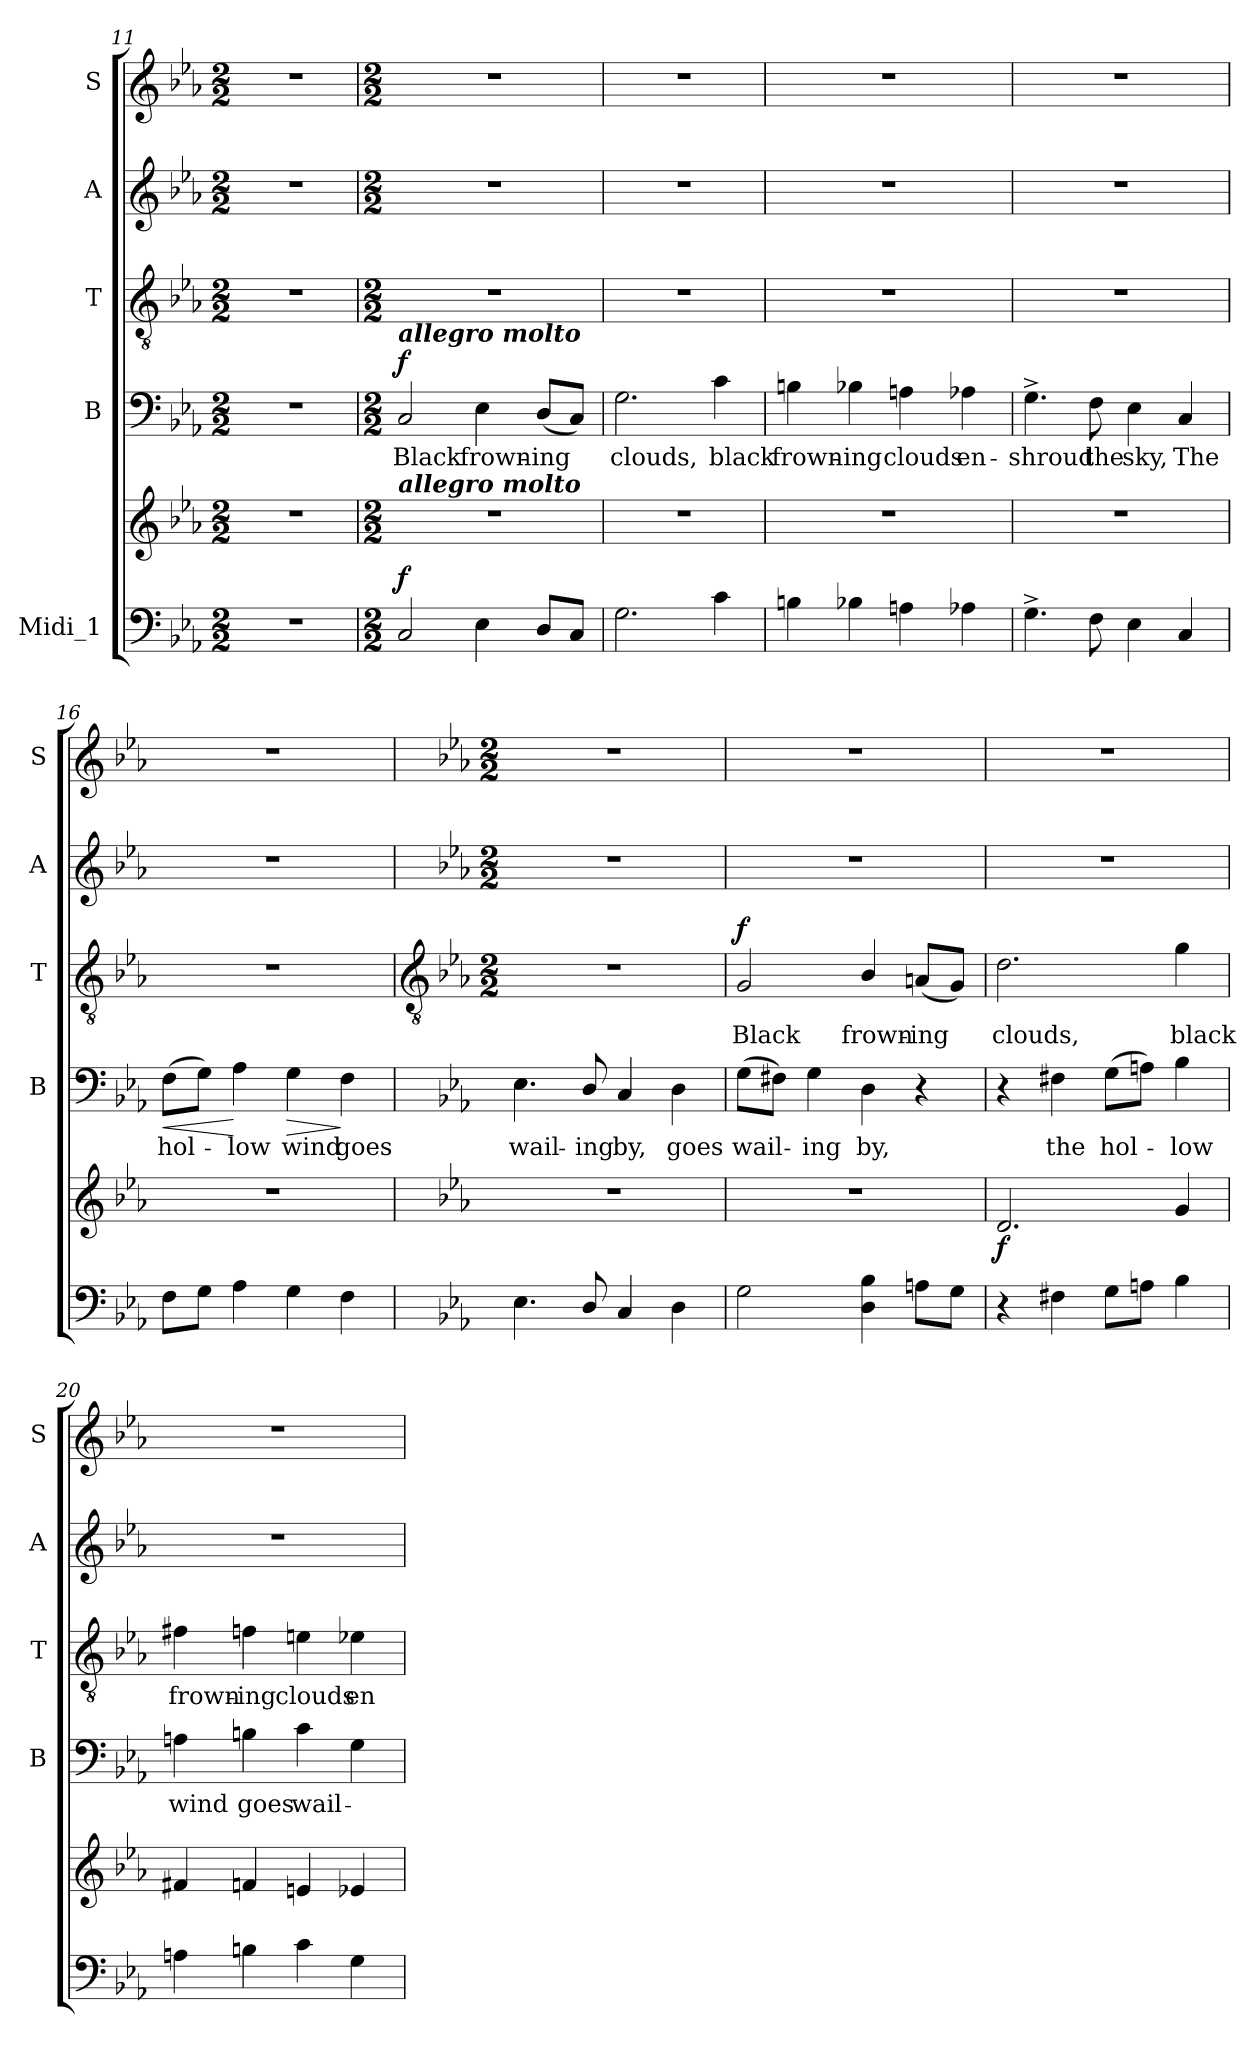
**kern	**kern	**dynam	**kern	**text	**dynam	**kern	**text	**dynam	**kern	**kern
*part5	*part5	*part5	*part4	*part4	*part4	*part3	*part3	*part3	*part2	*part1
*staff6	*staff5	*staff5/6	*staff4	*staff4	*staff4	*staff3	*staff3	*staff3	*staff2	*staff1
*I"Midi_1	*	*	*I"B	*	*	*I"T	*	*	*I"A	*I"S
*	*	*	*I'B	*	*	*I'T	*	*	*I'A	*I'S
*clefF4	*clefG2	*	*clefF4	*	*	*clefGv2	*	*	*clefG2	*clefG2
*k[b-e-a-]	*k[b-e-a-]	*	*k[b-e-a-]	*	*	*k[b-e-a-]	*	*	*k[b-e-a-]	*k[b-e-a-]
*E-:	*E-:	*	*E-:	*	*	*E-:	*	*	*E-:	*E-:
*M2/2	*M2/2	*	*M2/2	*	*	*M2/2	*	*	*M2/2	*M2/2
=11	=11	=11	=11	=11	=11	=11	=11	=11	=11	=11
1r	1r	.	1r	.	.	1r	.	.	1r	1r
!!LO:LB:g=z
=12	=12	=12	=12	=12	=12	=12	=12	=12	=12	=12
*M2/2	*M2/2	*	*M2/2	*	*	*M2/2	*	*	*M2/2	*M2/2
*	*MM200	*	*	*	*	*	*	*	*	*
!	!	!	!LO:TX:a:Bi:t=allegro molto	!	!	!	!	!	!	!
!	!LO:TX:a:Bi:t=allegro molto	!	!	!	!	!	!	!	!	!
!	!	!LO:DY:a=2	!	!LO:LY:b	!LO:DY:b	!	!	!	!	!
2C	1r	f	2C	Black	f	1r	.	.	1r	1r
!	!	!	!	!LO:LY:b	!	!	!	!	!	!
4E-	.	.	4E-	frown-	.	.	.	.	.	.
!	!	!	!	!LO:LY:b	!	!	!	!	!	!
8DL	.	.	(<8DL	-ing	.	.	.	.	.	.
8CJ	.	.	8CJ)	.	.	.	.	.	.	.
=13	=13	=13	=13	=13	=13	=13	=13	=13	=13	=13
!	!	!	!	!LO:LY:b	!	!	!	!	!	!
2.G	1r	.	2.G	clouds,	.	1r	.	.	1r	1r
!	!	!	!	!LO:LY:b	!	!	!	!	!	!
4c	.	.	4c	black	.	.	.	.	.	.
=14	=14	=14	=14	=14	=14	=14	=14	=14	=14	=14
!	!	!	!	!LO:LY:b	!	!	!	!	!	!
4Bn	1r	.	4Bn	frown-	.	1r	.	.	1r	1r
!	!	!	!	!LO:LY:b	!	!	!	!	!	!
4B-X	.	.	4B-X	-ing	.	.	.	.	.	.
!	!	!	!	!LO:LY:b	!	!	!	!	!	!
4An	.	.	4An	clouds	.	.	.	.	.	.
!	!	!	!	!LO:LY:b	!	!	!	!	!	!
4A-X	.	.	4A-X	en-	.	.	.	.	.	.
=15	=15	=15	=15	=15	=15	=15	=15	=15	=15	=15
!	!	!	!	!LO:LY:b	!	!	!	!	!	!
4.G^	1r	.	4.G^	-shroud	.	1r	.	.	1r	1r
!	!	!	!	!LO:LY:b	!	!	!	!	!	!
8F	.	.	8F	the	.	.	.	.	.	.
!	!	!	!	!LO:LY:b	!	!	!	!	!	!
4E-	.	.	4E-	sky,	.	.	.	.	.	.
!	!	!	!	!LO:LY:b	!	!	!	!	!	!
4C	.	.	4C	The	.	.	.	.	.	.
=16	=16	=16	=16	=16	=16	=16	=16	=16	=16	=16
!	!	!	!	!LO:LY:b	!LO:HP:b	!	!	!	!	!
8FL	1r	.	(>8FL	hol-	<	1r	.	.	1r	1r
8GJ	.	.	8GJ)	.	.	.	.	.	.	.
!	!	!	!	!LO:LY:b	!	!	!	!	!	!
4A-	.	.	4A-	low	[	.	.	.	.	.
!	!	!	!	!LO:LY:b	!LO:HP:b	!	!	!	!	!
4G	.	.	4G	wind	>	.	.	.	.	.
!	!	!	!	!LO:LY:b	!	!	!	!	!	!
4F	.	.	4F	goes	]	.	.	.	.	.
!!LO:LB:g=z
=17	=17	=17	=17	=17	=17	=17	=17	=17	=17	=17
*	*	*	*	*	*	*clefGv2	*	*	*	*
*	*	*	*	*	*	*k[b-e-a-]	*	*	*	*
*	*	*	*	*	*	*E-:	*	*	*	*
*	*	*	*	*	*	*M2/2	*	*	*M2/2	*M2/2
!	!	!	!	!LO:LY:b	!	!	!	!	!	!
4.E-	1r	.	4.E-	wail-	.	1r	.	.	1r	1r
!	!	!	!	!LO:LY:b	!	!	!	!	!	!
8D/	.	.	8D/	-ing	.	.	.	.	.	.
!	!	!	!	!LO:LY:b	!	!	!	!	!	!
4C	.	.	4C	by,	.	.	.	.	.	.
!	!	!	!	!LO:LY:b	!	!	!	!	!	!
4D	.	.	4D	goes	.	.	.	.	.	.
=18	=18	=18	=18	=18	=18	=18	=18	=18	=18	=18
!	!	!	!	!LO:LY:b	!	!	!LO:LY:b	!LO:DY:b	!	!
2G	1r	.	(>8GL	wail-	.	2G	Black	f	1r	1r
.	.	.	8F#XJ)	.	.	.	.	.	.	.
!	!	!	!	!LO:LY:b	!	!	!	!	!	!
.	.	.	4G	ing	.	.	.	.	.	.
!	!	!	!	!LO:LY:b	!	!	!LO:LY:b	!	!	!
4D 4B-	.	.	4D	by,	.	4B-/	frown-	.	.	.
!	!	!	!	!	!	!	!LO:LY:b	!	!	!
8AnL	.	.	4r	.	.	(<8AnL	-ing	.	.	.
8GJ	.	.	.	.	.	8GJ)	.	.	.	.
=19	=19	=19	=19	=19	=19	=19	=19	=19	=19	=19
!	!	!LO:DY:b	!	!	!	!	!LO:LY:b	!	!	!
4r	2.d	f	4r	.	.	2.d	clouds,	.	1r	1r
!	!	!	!	!LO:LY:b	!	!	!	!	!	!
4F#X	.	.	4F#X	the	.	.	.	.	.	.
!	!	!	!	!LO:LY:b	!	!	!	!	!	!
8GL	.	.	(>8GL	hol-	.	.	.	.	.	.
8AnJ	.	.	8AnJ)	.	.	.	.	.	.	.
!	!	!	!	!LO:LY:b	!	!	!LO:LY:b	!	!	!
4B-	4g	.	4B-	low	.	4g	black	.	.	.
=20	=20	=20	=20	=20	=20	=20	=20	=20	=20	=20
!	!	!	!	!LO:LY:b	!	!	!LO:LY:b	!	!	!
4An	4f#X	.	4An	wind	.	4f#X	frown-	.	1r	1r
!	!	!	!	!LO:LY:b	!	!	!LO:LY:b	!	!	!
4Bn	4fn	.	4Bn	goes	.	4fn	-ing	.	.	.
!	!	!	!	!LO:LY:b	!	!	!LO:LY:b	!	!	!
4c	4en	.	4c	wail-	.	4en	clouds	.	.	.
!	!	!	!	!	!	!	!LO:LY:b	!	!	!
4G	4e-X	.	4G	.	.	4e-X	en-	.	.	.
=	=	=	=	=	=	=	=	=	=	=
*-	*-	*-	*-	*-	*-	*-	*-	*-	*-	*-
